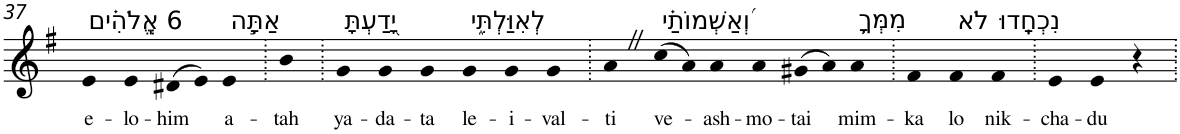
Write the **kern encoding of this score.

**kern	**text
*part1	*part1
*staff1	*staff1
*I"Piano	*
*I'Pno	*
!!LO:PB:g=z
*clefG2	*
*k[f#]	*
*G:	*
=37	=37
!LO:TX:a:t=6 אֱֽלֹהִ֗ים	!
!	!LO:LY:b
4e	e-
!	!LO:LY:b
4e	-lo-
!	!LO:LY:b
(>8d#X	-him
8e)	.
!LO:TX:a:t=אַתָּ֣ה	!
!	!LO:LY:b
4e	a-
=38.	=38.
!	!LO:LY:b
4b	-tah
=39.	=39.
!LO:TX:a:t=יָ֭דַעְתָּ	!
!	!LO:LY:b
4g	ya-
!	!LO:LY:b
4g	-da-
!	!LO:LY:b
4g	-ta
!LO:TX:a:t=לְאִוַּלְתִּ֑י	!
!	!LO:LY:b
4g	le-
!	!LO:LY:b
4g	-i-
!	!LO:LY:b
4g	-val-
=40.	=40.
!	!LO:LY:b
4aZ	-ti
!LO:TX:a:t=וְ֝אַשְׁמוֹתַ֗י	!
!	!LO:LY:b
(>8cc	ve-
8a)	.
!	!LO:LY:b
4a	-ash-
!	!LO:LY:b
4a	-mo-
!	!LO:LY:b
(>8g#X	-tai
8a)	.
!LO:TX:a:t=מִמְּךָ֥	!
!	!LO:LY:b
4a	mim-
=41.	=41.
!	!LO:LY:b
4f#	-ka
!LO:TX:a:t=לֹא	!
!	!LO:LY:b
4f#	lo
!LO:TX:a:t=נִכְחָֽדוּ	!
!	!LO:LY:b
4f#	nik-
=42.	=42.
!	!LO:LY:b
4e	-cha-
!	!LO:LY:b
4e	-du
4r	.
=.	=.
*-	*-
